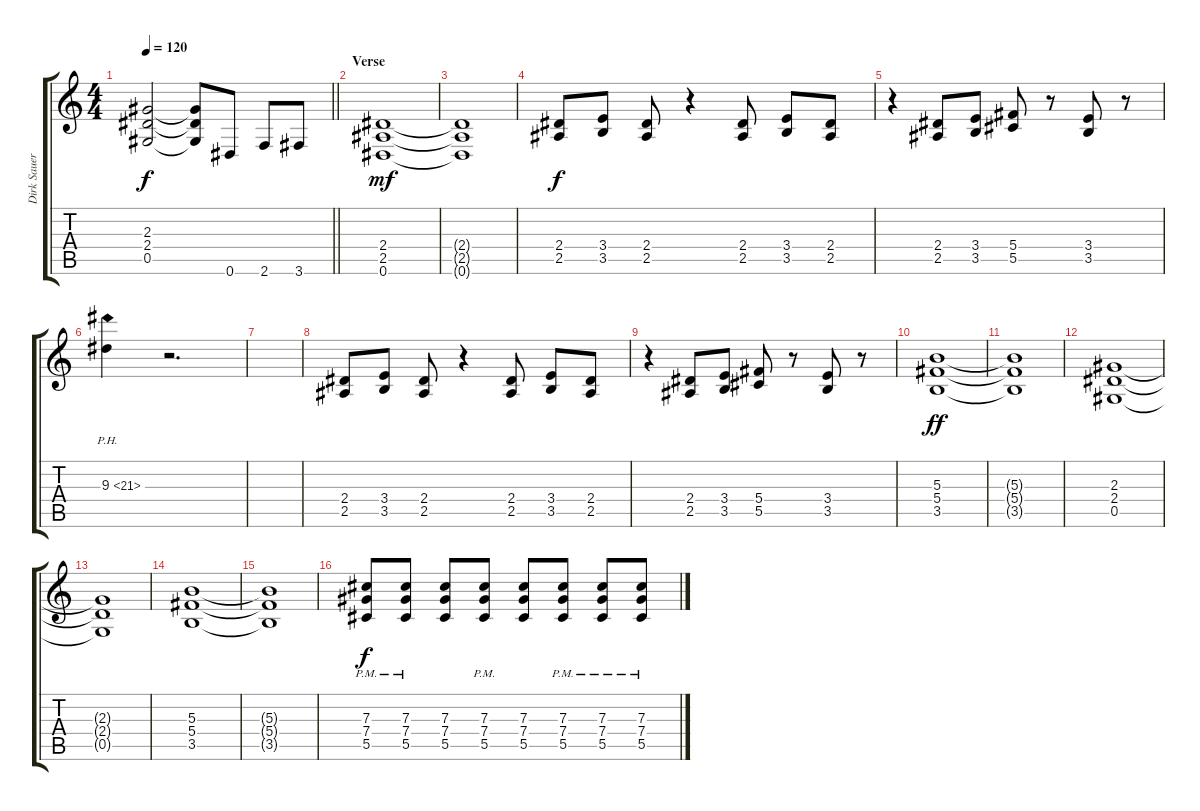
\track ("Dirk Sauer (Rhythm Guitar)" "Dirk Sauer") {instrument distortionguitar}
\staff {score tabs}
\tuning (Eb4 Bb3 Gb3 Db3 Ab2 Eb2) {hide}
\ts (4 4)
\tempo 120
\clef g2
\barLineRight lightlight
\ks c
(2.3 2.4 0.5).2{dy f} (2.3{t} 2.4{t} 0.5{t}).8 0.6.8 2.6.8 3.6.8 |
\section ("" "Verse")
(2.4 2.5 0.6).1{dy mf} |
(2.4{t} 2.5{t} 0.6{t}).1 |
(2.4 2.5).8{dy f} (3.4 3.5).8 (2.4 2.5).8 r.4 (2.4 2.5).8 (3.4 3.5).8 (2.4 2.5).8 |
r.4 (2.4 2.5).8 (3.4 3.5).8 (5.4 5.5).8 r.8 (3.4 3.5).8 r.8 |
9.3{ph 12}.4 r.2{d} |
|
(2.4 2.5).8 (3.4 3.5).8 (2.4 2.5).8 r.4 (2.4 2.5).8 (3.4 3.5).8 (2.4 2.5).8 |
r.4 (2.4 2.5).8 (3.4 3.5).8 (5.4 5.5).8 r.8 (3.4 3.5).8 r.8 |
(5.3 5.4 3.5).1{dy ff} |
(5.3{t} 5.4{t} 3.5{t}).1 |
(2.3 2.4 0.5).1 |
(2.3{t} 2.4{t} 0.5{t}).1 |
(5.3 5.4 3.5).1 |
(5.3{t} 5.4{t} 3.5{t}).1 |
(7.3{pm} 7.4{pm} 5.5{pm}).8{dy f} (7.3{pm} 7.4{pm} 5.5{pm}).8 (7.3 7.4 5.5).8 (7.3{pm} 7.4{pm} 5.5{pm}).8 (7.3 7.4 5.5).8 (7.3 7.4{pm} 5.5{pm}).8 (7.3{pm} 7.4{pm} 5.5{pm}).8 (7.3{pm} 7.4{pm} 5.5{pm}).8
